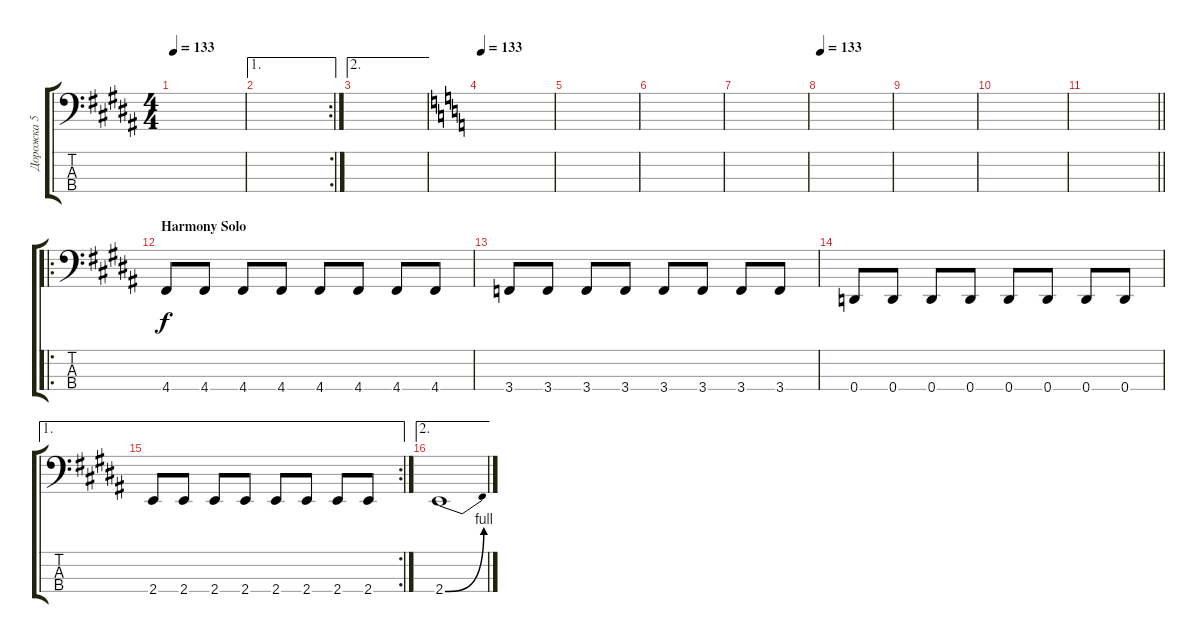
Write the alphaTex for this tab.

\track ("Дорожка 5" "Дорожка 5") {instrument electricbassfinger}
\staff {score tabs}
\tuning (F2 C2 G1 D1) {hide}
\ts (4 4)
\tempo 133
\clef f4
\ks g#minor
|
\ae 1
\rc 2
|
\ae 2
|
\tempo 133
\ks c
|
|
|
|
\tempo 133
|
|
|
\barLineRight lightlight
|
\ro
\section ("" "Harmony Solo")
\ks g#minor
4.4.8 4.4.8 4.4.8 4.4.8 4.4.8 4.4.8 4.4.8 4.4.8 |
3.4.8 3.4.8 3.4.8 3.4.8 3.4.8 3.4.8 3.4.8 3.4.8 |
0.4.8 0.4.8 0.4.8 0.4.8 0.4.8 0.4.8 0.4.8 0.4.8 |
\ae 1
\rc 2
2.4.8 2.4.8 2.4.8 2.4.8 2.4.8 2.4.8 2.4.8 2.4.8 |
\ae 2
2.4{be (bend 0 0 60 4)}.1
